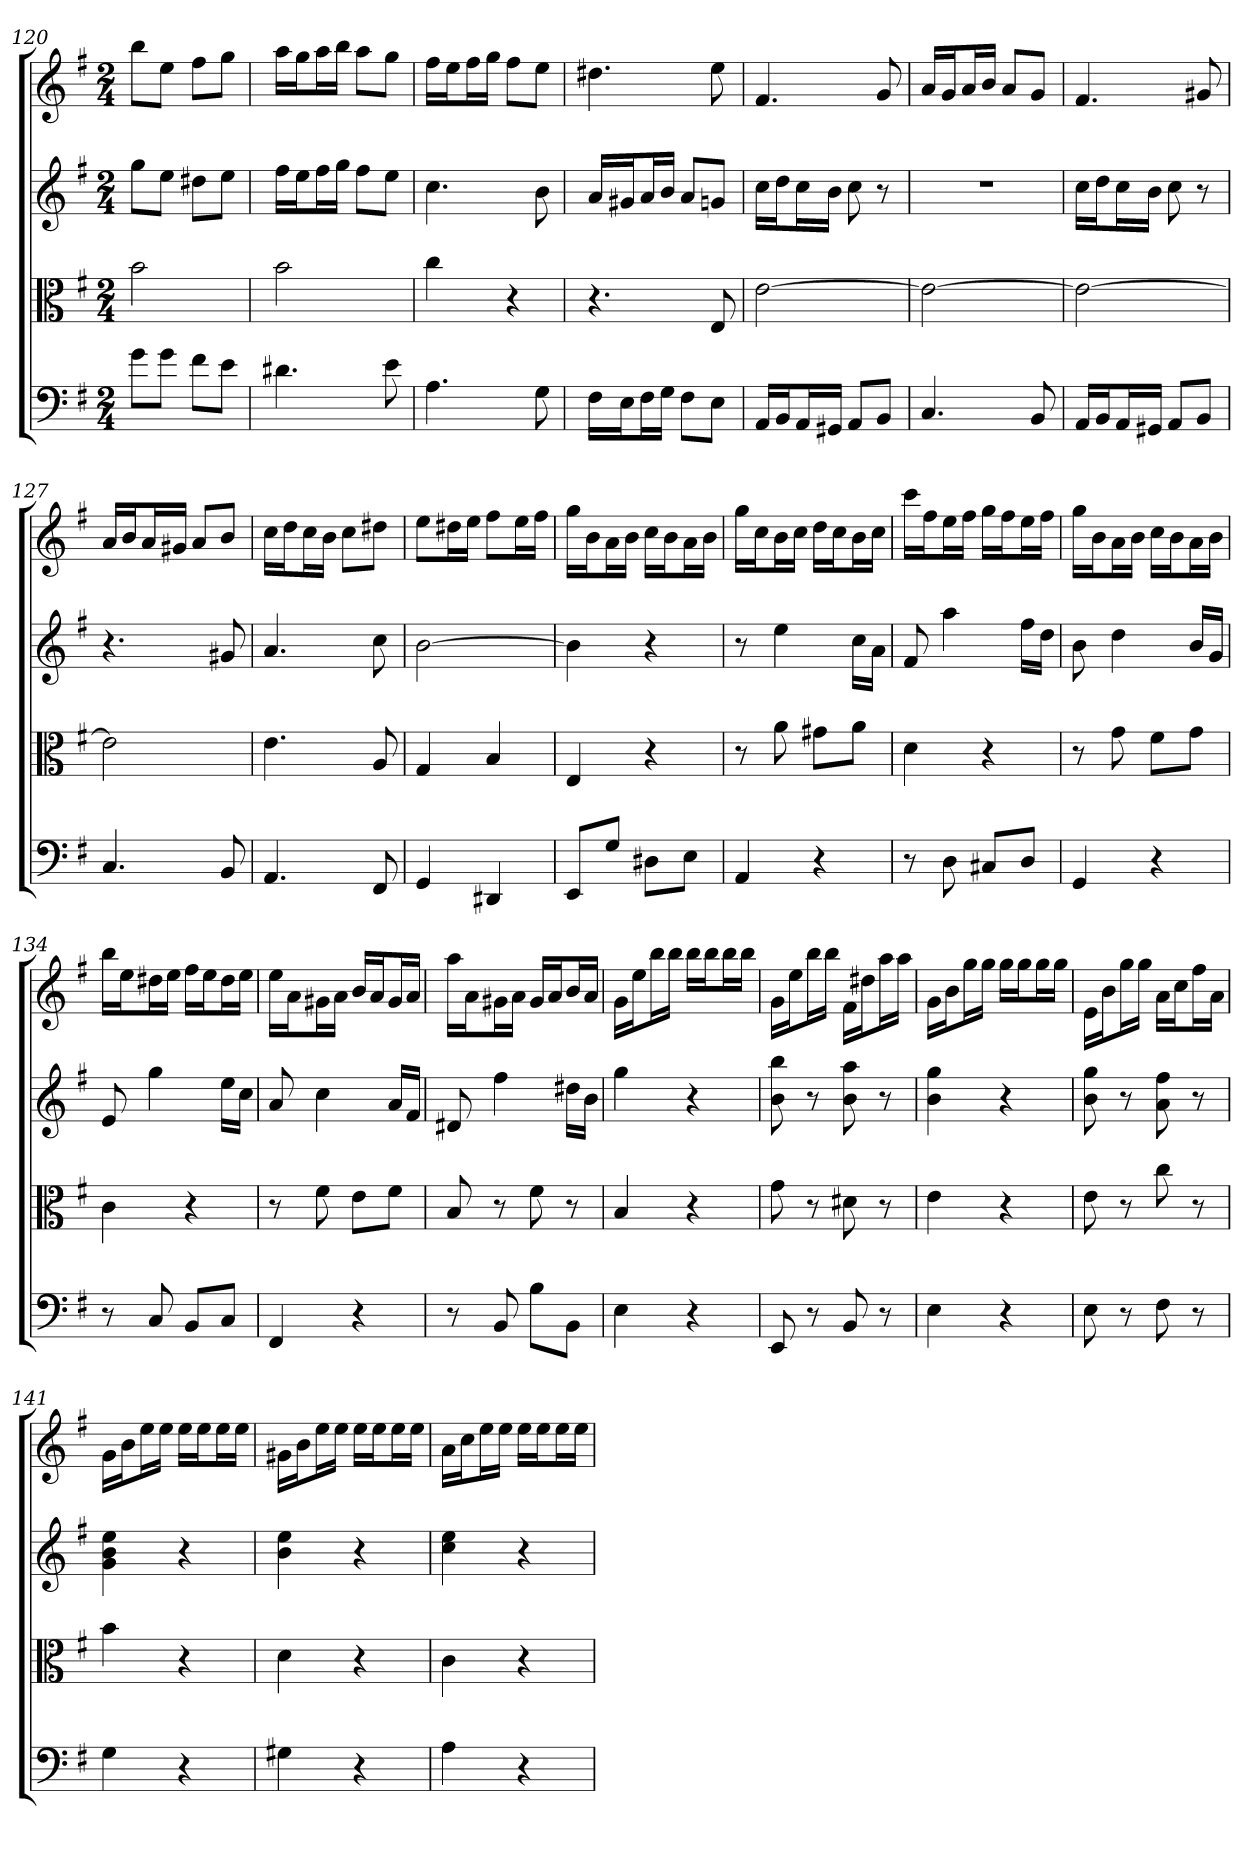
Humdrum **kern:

**kern	**kern	**kern	**kern
*part4	*part3	*part2	*part1
*staff4	*staff3	*staff2	*staff1
*clefF4	*clefC3	*	*
*k[f#]	*k[f#]	*k[f#]	*k[f#]
*G:	*G:	*G:	*G:
*M2/4	*M2/4	*M2/4	*M2/4
=120	=120	=120	=120
8g\L	2b	8ggL	8bbL
8g\J	.	8eeJ	8eeJ
8f#\L	.	8dd#XL	8ff#L
8e\J	.	8eeJ	8ggJ
=121	=121	=121	=121
4.d#X	2b	16ff#LL	16aaLL
.	.	16eeJ	16ggJ
.	.	16ff#L	16aaL
.	.	16ggJJ	16bbJJ
.	.	8ff#L	8aaL
8e	.	8eeJ	8ggJ
=122	=122	=122	=122
4.A	4cc	4.cc	16ff#LL
.	.	.	16eeJ
.	.	.	16ff#L
.	.	.	16ggJJ
.	4r	.	8ff#L
8G	.	8b	8eeJ
=123	=123	=123	=123
16F#\LL	4.r	16aLL	4.dd#X
16E\J	.	16g#XJ	.
16F#\L	.	16aL	.
16G\JJ	.	16bJJ	.
8F#\L	.	8aL	.
8E\J	8E	8gnJ	8ee
=124	=124	=124	=124
16AA/LL	[2e	16ccLL	4.f#
16BB/J	.	16ddJ	.
16AA/L	.	16ccL	.
16GG#X/JJ	.	16bJJ	.
8AA/L	.	8cc	.
8BB/J	.	8r	8g
=125	=125	=125	=125
4.C	2e_	2r	16aLL
.	.	.	16gJ
.	.	.	16aL
.	.	.	16bJJ
.	.	.	8aL
8BB	.	.	8gJ
=126	=126	=126	=126
16AA/LL	2e_	16ccLL	4.f#
16BB/J	.	16ddJ	.
16AA/L	.	16ccL	.
16GG#X/JJ	.	16bJJ	.
8AA/L	.	8cc	.
8BB/J	.	8r	8g#X
=127	=127	=127	=127
4.C	2e]	4.r	16aLL
.	.	.	16bJ
.	.	.	16aL
.	.	.	16g#XJJ
.	.	.	8aL
8BB	.	8g#X	8bJ
=128	=128	=128	=128
4.AA	4.e	4.a	16ccLL
.	.	.	16ddJ
.	.	.	16ccL
.	.	.	16bJJ
.	.	.	8ccL
8FF#	8A	8cc	8dd#XJ
=129	=129	=129	=129
4GG	4G	[2b	8eeL
.	.	.	16dd#XL
.	.	.	16eeJJ
4DD#X	4B	.	8ff#L
.	.	.	16eeL
.	.	.	16ff#JJ
=130	=130	=130	=130
8EE/L	4E	4b]	16ggLL
.	.	.	16bJ
8G/J	.	.	16aL
.	.	.	16bJJ
8D#X\L	4r	4r	16ccLL
.	.	.	16bJ
8E\J	.	.	16aL
.	.	.	16bJJ
=131	=131	=131	=131
4AA	8r	8r	16ggLL
.	.	.	16ccJ
.	8a	4ee	16bL
.	.	.	16ccJJ
4r	8g#X\L	.	16ddLL
.	.	.	16ccJ
.	8a\J	16ccLL	16bL
.	.	16aJJ	16ccJJ
=132	=132	=132	=132
8r	4d	8f#	16cccLL
.	.	.	16ff#J
8D	.	4aa	16eeL
.	.	.	16ff#JJ
8C#X/L	4r	.	16ggLL
.	.	.	16ff#J
8D/J	.	16ff#LL	16eeL
.	.	16ddJJ	16ff#JJ
=133	=133	=133	=133
4GG	8r	8b	16ggLL
.	.	.	16bJ
.	8g	4dd	16aL
.	.	.	16bJJ
4r	8f#\L	.	16ccLL
.	.	.	16bJ
.	8g\J	16bLL	16aL
.	.	16gJJ	16bJJ
=134	=134	=134	=134
8r	4c	8e	16bbLL
.	.	.	16eeJ
8C	.	4gg	16dd#XL
.	.	.	16eeJJ
8BB/L	4r	.	16ff#LL
.	.	.	16eeJ
8C/J	.	16eeLL	16dd#L
.	.	16ccJJ	16eeJJ
=135	=135	=135	=135
4FF#	8r	8a	16eeLL
.	.	.	16aJ
.	8f#	4cc	16g#XL
.	.	.	16aJJ
4r	8e\L	.	16bLL
.	.	.	16aJ
.	8f#\J	16aLL	16g#L
.	.	16f#JJ	16aJJ
=136	=136	=136	=136
8r	8B	8d#X	16aaLL
.	.	.	16aJ
8BB	8r	4ff#	16g#XL
.	.	.	16aJJ
8B\L	8f#	.	16g#LL
.	.	.	16aJ
8BB\J	8r	16dd#XLL	16bL
.	.	16bJJ	16aJJ
=137	=137	=137	=137
4E	4B	4gg	16gLL
.	.	.	16eeJ
.	.	.	16bbL
.	.	.	16bbJJ
4r	4r	4r	16bbLL
.	.	.	16bbJ
.	.	.	16bbL
.	.	.	16bbJJ
=138	=138	=138	=138
8EE	8g	8b 8bb	16gLL
.	.	.	16eeJ
8r	8r	8r	16bbL
.	.	.	16bbJJ
8BB	8d#X	8b 8aa	16f#LL
.	.	.	16dd#XJ
8r	8r	8r	16aaL
.	.	.	16aaJJ
=139	=139	=139	=139
4E	4e	4b 4gg	16gLL
.	.	.	16bJ
.	.	.	16ggL
.	.	.	16ggJJ
4r	4r	4r	16ggLL
.	.	.	16ggJ
.	.	.	16ggL
.	.	.	16ggJJ
=140	=140	=140	=140
8E	8e	8b 8gg	16eLL
.	.	.	16bJ
8r	8r	8r	16ggL
.	.	.	16ggJJ
8F#	8cc	8a 8ff#	16aLL
.	.	.	16ccJ
8r	8r	8r	16ff#L
.	.	.	16aJJ
=141	=141	=141	=141
4G	4b	4g 4b 4ee	16gLL
.	.	.	16bJ
.	.	.	16eeL
.	.	.	16eeJJ
4r	4r	4r	16eeLL
.	.	.	16eeJ
.	.	.	16eeL
.	.	.	16eeJJ
=142	=142	=142	=142
4G#X	4d	4b 4ee	16g#XLL
.	.	.	16bJ
.	.	.	16eeL
.	.	.	16eeJJ
4r	4r	4r	16eeLL
.	.	.	16eeJ
.	.	.	16eeL
.	.	.	16eeJJ
=143	=143	=143	=143
4A	4c	4cc 4ee	16aLL
.	.	.	16ccJ
.	.	.	16eeL
.	.	.	16eeJJ
4r	4r	4r	16eeLL
.	.	.	16eeJ
.	.	.	16eeL
.	.	.	16eeJJ
=	=	=	=
*-	*-	*-	*-
